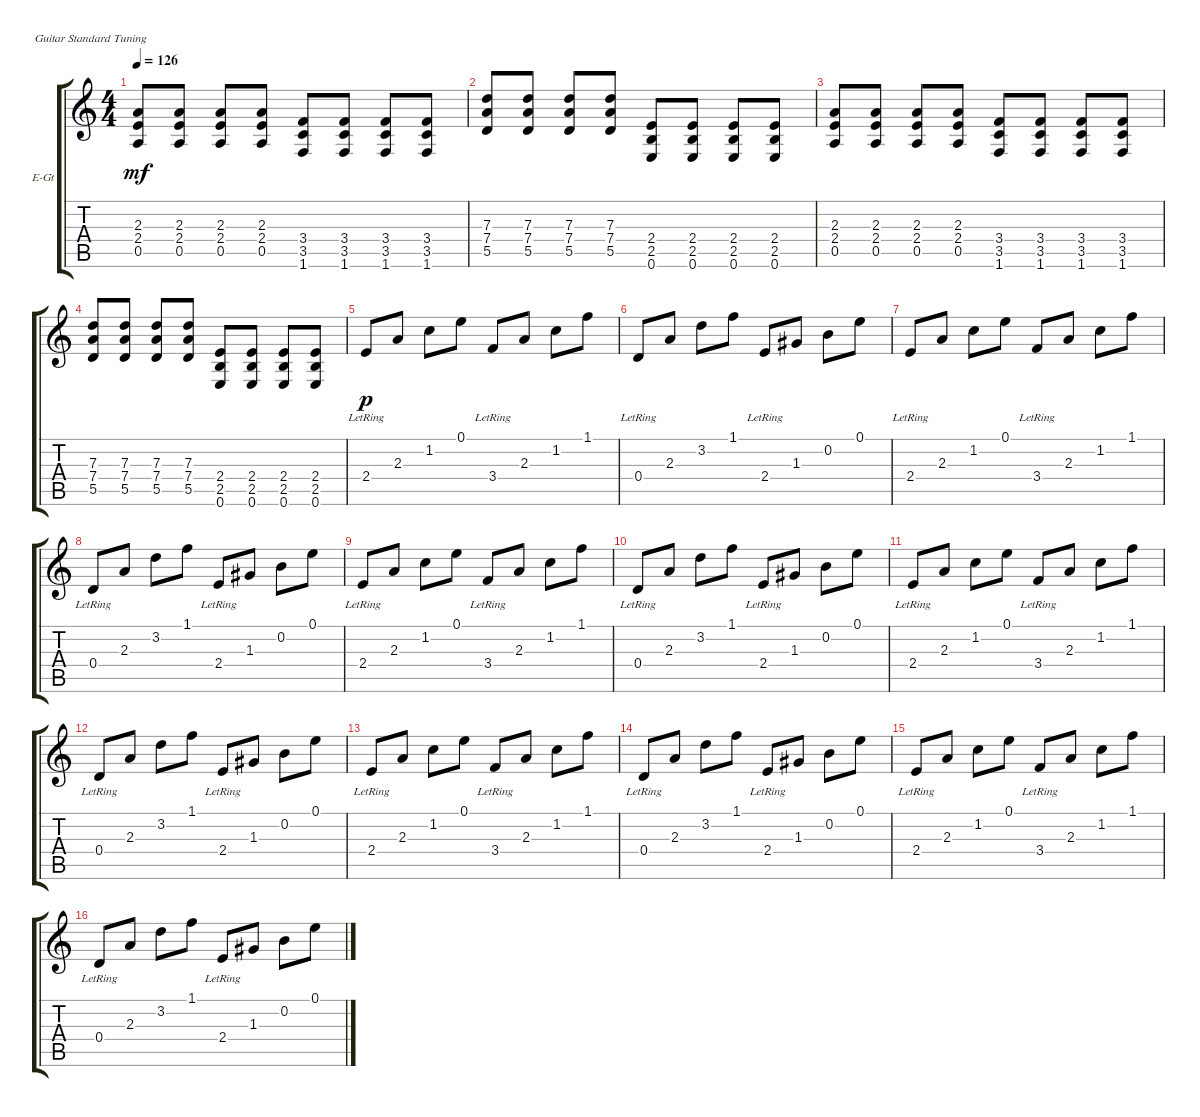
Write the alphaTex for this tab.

\bracketExtendMode groupsimilarinstruments
\firstSystemTrackNameOrientation horizontal
\otherSystemsTrackNameOrientation horizontal
\track ("Гитара" "E-Gt") {instrument electricguitarclean}
\staff {score tabs}
\tuning (E4 B3 G3 D3 A2 E2)
\ts (4 4)
\tempo 126
\clef g2
\ks c
(2.3 2.4 0.5).8{dy mf} (2.3 2.4 0.5).8 (2.3 2.4 0.5).8 (2.3 2.4 0.5).8 (3.4 3.5 1.6).8 (3.4 3.5 1.6).8 (3.4 3.5 1.6).8 (3.4 3.5 1.6).8 |
(7.3 7.4 5.5).8 (7.3 7.4 5.5).8 (7.3 7.4 5.5).8 (7.3 7.4 5.5).8 (2.4 2.5 0.6).8 (2.4 2.5 0.6).8 (2.4 2.5 0.6).8 (2.4 2.5 0.6).8 |
(2.3 2.4 0.5).8 (2.3 2.4 0.5).8 (2.3 2.4 0.5).8 (2.3 2.4 0.5).8 (3.4 3.5 1.6).8 (3.4 3.5 1.6).8 (3.4 3.5 1.6).8 (3.4 3.5 1.6).8 |
(7.3 7.4 5.5).8 (7.3 7.4 5.5).8 (7.3 7.4 5.5).8 (7.3 7.4 5.5).8 (2.4 2.5 0.6).8 (2.4 2.5 0.6).8 (2.4 2.5 0.6).8 (2.4 2.5 0.6).8 |
2.4{lr}.8{dy p} 2.3.8 1.2.8 0.1.8 3.4{lr}.8 2.3.8 1.2.8 1.1.8 |
0.4{lr}.8 2.3.8 3.2.8 1.1.8 2.4{lr}.8 1.3.8 0.2.8 0.1.8 |
2.4{lr}.8 2.3.8 1.2.8 0.1.8 3.4{lr}.8 2.3.8 1.2.8 1.1.8 |
0.4{lr}.8 2.3.8 3.2.8 1.1.8 2.4{lr}.8 1.3.8 0.2.8 0.1.8 |
2.4{lr}.8 2.3.8 1.2.8 0.1.8 3.4{lr}.8 2.3.8 1.2.8 1.1.8 |
0.4{lr}.8 2.3.8 3.2.8 1.1.8 2.4{lr}.8 1.3.8 0.2.8 0.1.8 |
2.4{lr}.8 2.3.8 1.2.8 0.1.8 3.4{lr}.8 2.3.8 1.2.8 1.1.8 |
0.4{lr}.8 2.3.8 3.2.8 1.1.8 2.4{lr}.8 1.3.8 0.2.8 0.1.8 |
2.4{lr}.8 2.3.8 1.2.8 0.1.8 3.4{lr}.8 2.3.8 1.2.8 1.1.8 |
0.4{lr}.8 2.3.8 3.2.8 1.1.8 2.4{lr}.8 1.3.8 0.2.8 0.1.8 |
2.4{lr}.8 2.3.8 1.2.8 0.1.8 3.4{lr}.8 2.3.8 1.2.8 1.1.8 |
0.4{lr}.8 2.3.8 3.2.8 1.1.8 2.4{lr}.8 1.3.8 0.2.8 0.1.8
